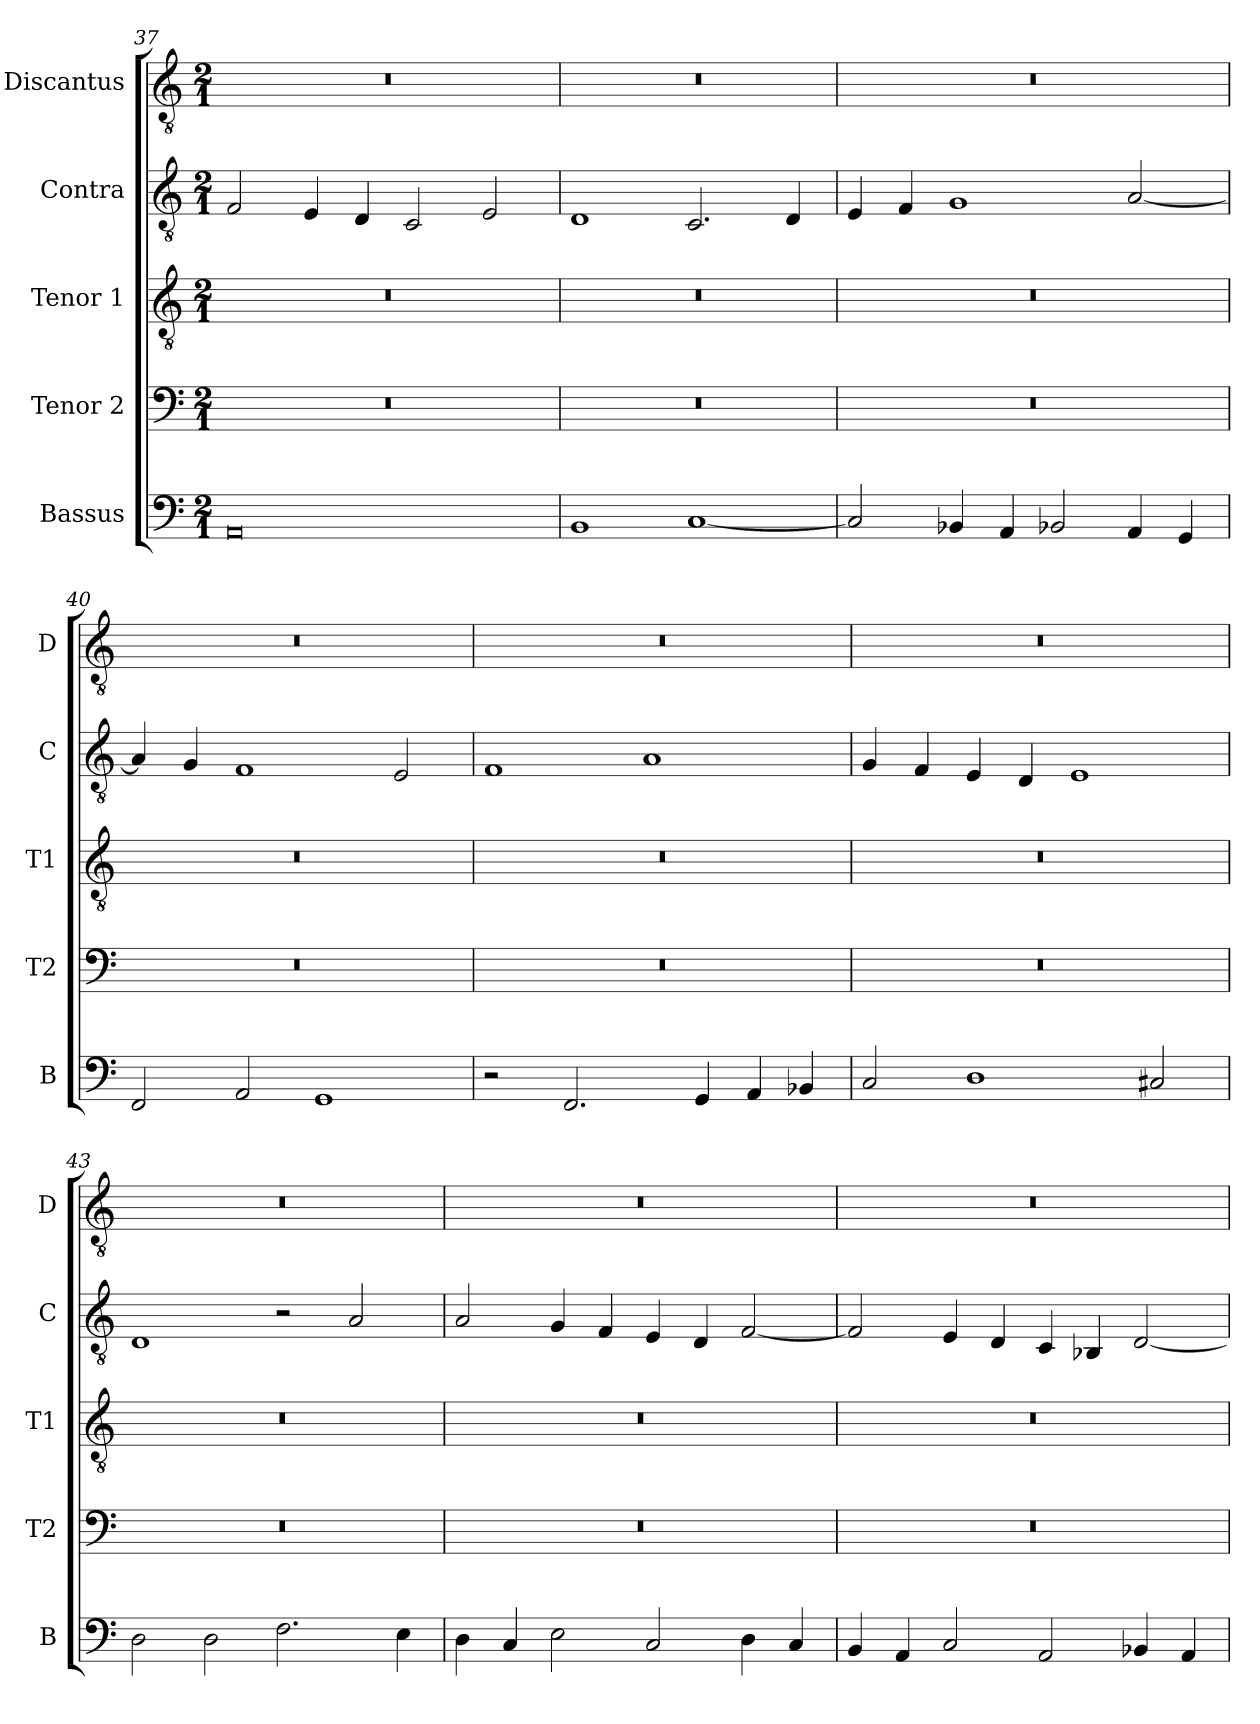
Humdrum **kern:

**kern	**kern	**kern	**kern	**kern
*part5	*part4	*part3	*part2	*part1
*staff5	*staff4	*staff3	*staff2	*staff1
*I"Bassus	*I"Tenor 2	*I"Tenor 1	*I"Contra	*I"Discantus
*I'B	*I'T2	*I'T1	*I'C	*I'D
*clefF4	*clefF4	*clefGv2	*clefGv2	*clefGv2
*k[]	*k[]	*k[]	*k[]	*k[]
*M2/1	*M2/1	*M2/1	*M2/1	*M2/1
=37	=37	=37	=37	=37
0AA	0r	0r	2F	0r
.	.	.	4E	.
.	.	.	4D	.
.	.	.	2C	.
.	.	.	2E	.
=38	=38	=38	=38	=38
1BB	0r	0r	1D	0r
[1C	.	.	2.C	.
.	.	.	4D	.
=39	=39	=39	=39	=39
2C]	0r	0r	4E	0r
.	.	.	4F	.
4BB-X	.	.	1G	.
4AA	.	.	.	.
2BB-X	.	.	.	.
4AA	.	.	[2A	.
4GG	.	.	.	.
=40	=40	=40	=40	=40
2FF	0r	0r	4A]	0r
.	.	.	4G	.
2AA	.	.	1F	.
1GG	.	.	.	.
.	.	.	2E	.
=41	=41	=41	=41	=41
2r	0r	0r	1F	0r
2.FF	.	.	.	.
.	.	.	1A	.
4GG	.	.	.	.
4AA	.	.	.	.
4BB-X	.	.	.	.
=42	=42	=42	=42	=42
2C	0r	0r	4G	0r
.	.	.	4F	.
1D	.	.	4E	.
.	.	.	4D	.
.	.	.	1E	.
2C#X	.	.	.	.
=43	=43	=43	=43	=43
2D	0r	0r	1D	0r
2D	.	.	.	.
2.F	.	.	2r	.
.	.	.	2A	.
4E	.	.	.	.
=44	=44	=44	=44	=44
4D	0r	0r	2A	0r
4C	.	.	.	.
2E	.	.	4G	.
.	.	.	4F	.
2C	.	.	4E	.
.	.	.	4D	.
4D	.	.	[2F	.
4C	.	.	.	.
=45	=45	=45	=45	=45
4BB	0r	0r	2F]	0r
4AA	.	.	.	.
2C	.	.	4E	.
.	.	.	4D	.
2AA	.	.	4C	.
.	.	.	4BB-X	.
4BB-X	.	.	[2D	.
4AA	.	.	.	.
=	=	=	=	=
*-	*-	*-	*-	*-
